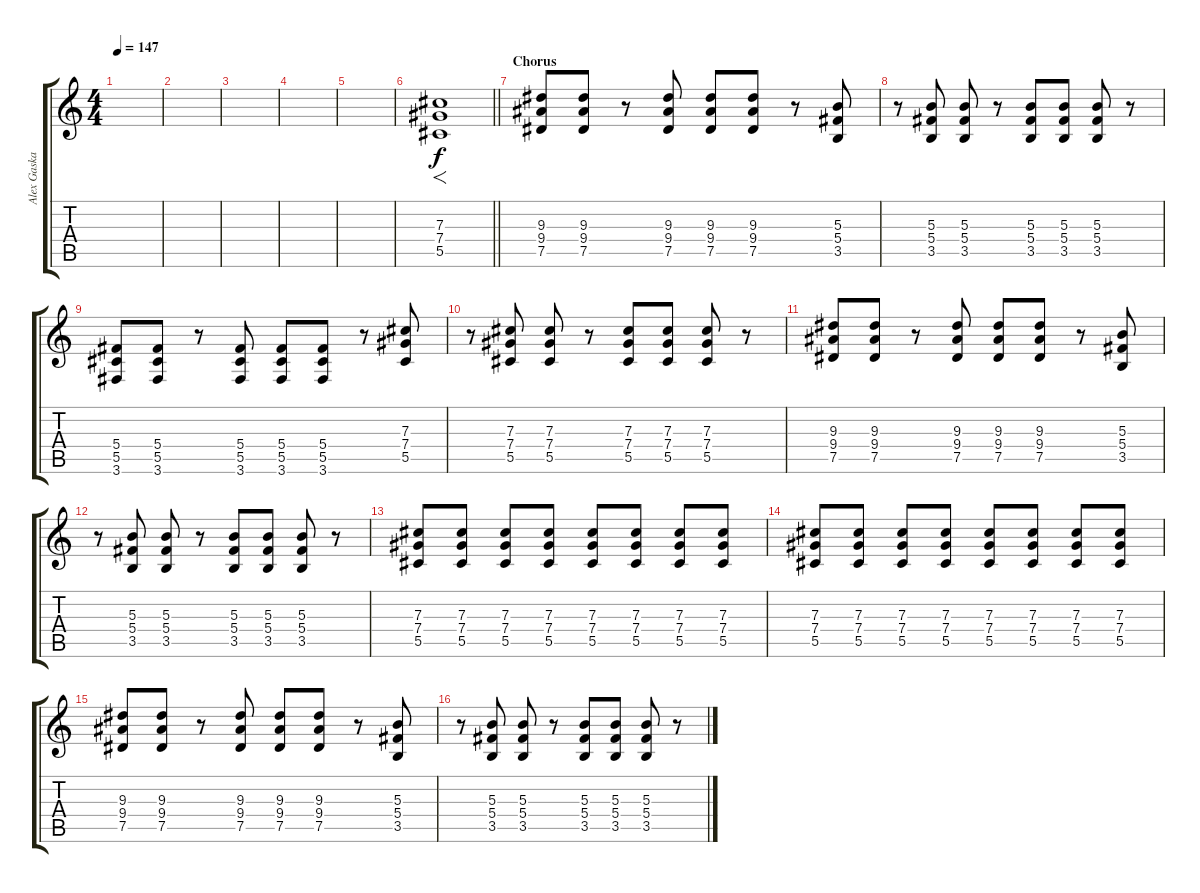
\track ("Alex Gaskarth (Rythm Guitar)" "Alex Gaska") {instrument distortionguitar}
\staff {score tabs}
\tuning (Eb4 Bb3 Gb3 Db3 Ab2 Eb2) {hide}
\ts (4 4)
\tempo 147
\clef g2
\ks c
|
|
|
|
|
\barLineRight lightlight
(7.3 7.4 5.5).1{f} |
\section ("" "Chorus")
(9.3 9.4 7.5).8 (9.3 9.4 7.5).8 r.8 (9.3 9.4 7.5).8 (9.3 9.4 7.5).8 (9.3 9.4 7.5).8 r.8 (5.3 5.4 3.5).8 |
r.8 (5.3 5.4 3.5).8 (5.3 5.4 3.5).8 r.8 (5.3 5.4 3.5).8 (5.3 5.4 3.5).8 (5.3 5.4 3.5).8 r.8 |
(5.4 5.5 3.6).8 (5.4 5.5 3.6).8 r.8 (5.4 5.5 3.6).8 (5.4 5.5 3.6).8 (5.4 5.5 3.6).8 r.8 (7.3 7.4 5.5).8 |
r.8 (7.3 7.4 5.5).8 (7.3 7.4 5.5).8 r.8 (7.3 7.4 5.5).8 (7.3 7.4 5.5).8 (7.3 7.4 5.5).8 r.8 |
(9.3 9.4 7.5).8 (9.3 9.4 7.5).8 r.8 (9.3 9.4 7.5).8 (9.3 9.4 7.5).8 (9.3 9.4 7.5).8 r.8 (5.3 5.4 3.5).8 |
r.8 (5.3 5.4 3.5).8 (5.3 5.4 3.5).8 r.8 (5.3 5.4 3.5).8 (5.3 5.4 3.5).8 (5.3 5.4 3.5).8 r.8 |
(7.3 7.4 5.5).8 (7.3 7.4 5.5).8 (7.3 7.4 5.5).8 (7.3 7.4 5.5).8 (7.3 7.4 5.5).8 (7.3 7.4 5.5).8 (7.3 7.4 5.5).8 (7.3 7.4 5.5).8 |
(7.3 7.4 5.5).8 (7.3 7.4 5.5).8 (7.3 7.4 5.5).8 (7.3 7.4 5.5).8 (7.3 7.4 5.5).8 (7.3 7.4 5.5).8 (7.3 7.4 5.5).8 (7.3 7.4 5.5).8 |
(9.3 9.4 7.5).8 (9.3 9.4 7.5).8 r.8 (9.3 9.4 7.5).8 (9.3 9.4 7.5).8 (9.3 9.4 7.5).8 r.8 (5.3 5.4 3.5).8 |
r.8 (5.3 5.4 3.5).8 (5.3 5.4 3.5).8 r.8 (5.3 5.4 3.5).8 (5.3 5.4 3.5).8 (5.3 5.4 3.5).8 r.8
